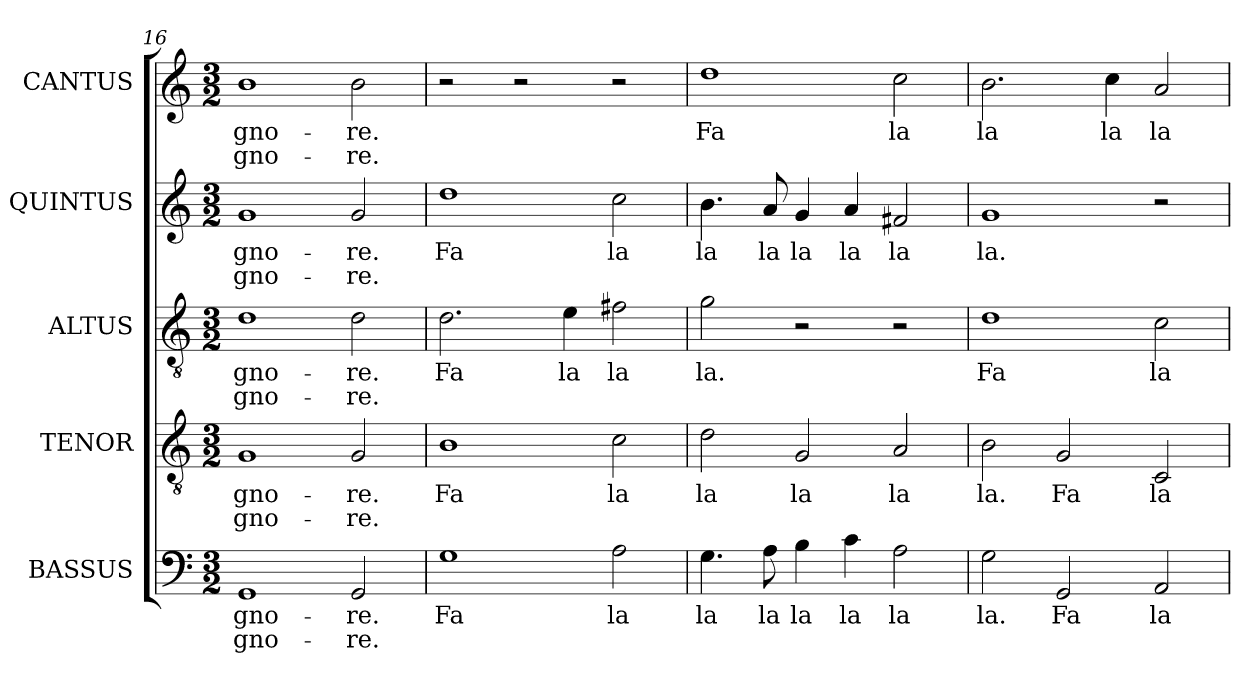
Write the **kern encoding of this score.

**kern	**text	**text	**kern	**text	**text	**kern	**text	**text	**kern	**text	**text	**kern	**text	**text
*part5	*part5	*part5	*part4	*part4	*part4	*part3	*part3	*part3	*part2	*part2	*part2	*part1	*part1	*part1
*staff5	*staff5	*staff5	*staff4	*staff4	*staff4	*staff3	*staff3	*staff3	*staff2	*staff2	*staff2	*staff1	*staff1	*staff1
*I"BASSUS	*	*	*I"TENOR	*	*	*I"ALTUS	*	*	*I"QUINTUS	*	*	*I"CANTUS	*	*
*I'B	*	*	*	*	*	*I'T	*	*	*	*	*	*I'S	*	*
*clefF4	*	*	*clefGv2	*	*	*clefGv2	*	*	*clefG2	*	*	*clefG2	*	*
*	*	*	*ITrd7c12	*	*	*ITrd7c12	*	*	*	*	*	*	*	*
*k[]	*	*	*k[]	*	*	*k[]	*	*	*k[]	*	*	*k[]	*	*
*C:	*	*	*C:	*	*	*C:	*	*	*C:	*	*	*C:	*	*
*M3/2	*	*	*M3/2	*	*	*M3/2	*	*	*M3/2	*	*	*M3/2	*	*
=16	=16	=16	=16	=16	=16	=16	=16	=16	=16	=16	=16	=16	=16	=16
!	!LO:LY:b:color=#000000	!LO:LY:b:color=#000000	!	!	!	!	!	!	!	!	!	!	!	!
!	!	!	!	!LO:LY:b:color=#000000	!LO:LY:b:color=#000000	!	!	!	!	!	!	!	!	!
!	!	!	!	!	!	!	!LO:LY:b:color=#000000	!LO:LY:b:color=#000000	!	!	!	!	!	!
!	!	!	!	!	!	!	!	!	!	!LO:LY:b:color=#000000	!LO:LY:b:color=#000000	!	!	!
!	!	!	!	!	!	!	!	!	!	!	!	!	!LO:LY:b:color=#000000	!LO:LY:b:color=#000000
1GGi	-gno-	-gno-	1GGi	-gno-	-gno-	1Di	-gno-	-gno-	1gi	-gno-	-gno-	1bi	-gno-	-gno-
!	!LO:LY:b:color=#000000	!LO:LY:b:color=#000000	!	!	!	!	!	!	!	!	!	!	!	!
!	!	!	!	!LO:LY:b:color=#000000	!LO:LY:b:color=#000000	!	!	!	!	!	!	!	!	!
!	!	!	!	!	!	!	!LO:LY:b:color=#000000	!LO:LY:b:color=#000000	!	!	!	!	!	!
!	!	!	!	!	!	!	!	!	!	!LO:LY:b:color=#000000	!LO:LY:b:color=#000000	!	!	!
!	!	!	!	!	!	!	!	!	!	!	!	!	!LO:LY:b:color=#000000	!LO:LY:b:color=#000000
2GGi/	-re.	-re.	2GGi/	-re.	-re.	2Di\	-re.	-re.	2gi/	-re.	-re.	2bi\	-re.	-re.
=17	=17	=17	=17	=17	=17	=17	=17	=17	=17	=17	=17	=17	=17	=17
!	!LO:LY:b:color=#000000	!	!	!	!	!	!	!	!	!	!	!	!	!
!	!	!	!	!LO:LY:b:color=#000000	!	!	!	!	!	!	!	!	!	!
!	!	!	!	!	!	!	!LO:LY:b:color=#000000	!	!	!	!	!	!	!
!	!	!	!	!	!	!	!	!	!	!LO:LY:b:color=#000000	!	!	!	!
1Gi	Fa	.	1BBi	Fa	.	2.Di\	Fa	.	1ddi	Fa	.	2r	.	.
.	.	.	.	.	.	.	.	.	.	.	.	2r	.	.
!	!	!	!	!	!	!	!LO:LY:b:color=#000000	!	!	!	!	!	!	!
.	.	.	.	.	.	4Ei\	la	.	.	.	.	.	.	.
!	!LO:LY:b:color=#000000	!	!	!	!	!	!	!	!	!	!	!	!	!
!	!	!	!	!LO:LY:b:color=#000000	!	!	!	!	!	!	!	!	!	!
!	!	!	!	!	!	!	!LO:LY:b:color=#000000	!	!	!	!	!	!	!
!	!	!	!	!	!	!	!	!	!	!LO:LY:b:color=#000000	!	!	!	!
2Ai\	la	.	2Ci\	la	.	2F#Xi\	la	.	2cci\	la	.	2r	.	.
=18	=18	=18	=18	=18	=18	=18	=18	=18	=18	=18	=18	=18	=18	=18
!	!LO:LY:b:color=#000000	!	!	!	!	!	!	!	!	!	!	!	!	!
!	!	!	!	!LO:LY:b:color=#000000	!	!	!	!	!	!	!	!	!	!
!	!	!	!	!	!	!	!LO:LY:b:color=#000000	!	!	!	!	!	!	!
!	!	!	!	!	!	!	!	!	!	!LO:LY:b:color=#000000	!	!	!	!
!	!	!	!	!	!	!	!	!	!	!	!	!	!LO:LY:b:color=#000000	!
4.Gi\	la	.	2Di\	la	.	2Gi\	la.	.	4.bi\	la	.	1ddi	Fa	.
!	!LO:LY:b:color=#000000	!	!	!	!	!	!	!	!	!	!	!	!	!
!	!	!	!	!	!	!	!	!	!	!LO:LY:b:color=#000000	!	!	!	!
8Ai\	la	.	.	.	.	.	.	.	8ai/	la	.	.	.	.
!	!LO:LY:b:color=#000000	!	!	!	!	!	!	!	!	!	!	!	!	!
!	!	!	!	!LO:LY:b:color=#000000	!	!	!	!	!	!	!	!	!	!
!	!	!	!	!	!	!	!	!	!	!LO:LY:b:color=#000000	!	!	!	!
4Bi\	la	.	2GGi/	la	.	2r	.	.	4gi/	la	.	.	.	.
!	!LO:LY:b:color=#000000	!	!	!	!	!	!	!	!	!	!	!	!	!
!	!	!	!	!	!	!	!	!	!	!LO:LY:b:color=#000000	!	!	!	!
4ci\	la	.	.	.	.	.	.	.	4ai/	la	.	.	.	.
!	!LO:LY:b:color=#000000	!	!	!	!	!	!	!	!	!	!	!	!	!
!	!	!	!	!LO:LY:b:color=#000000	!	!	!	!	!	!	!	!	!	!
!	!	!	!	!	!	!	!	!	!	!LO:LY:b:color=#000000	!	!	!	!
!	!	!	!	!	!	!	!	!	!	!	!	!	!LO:LY:b:color=#000000	!
2Ai\	la	.	2AAi/	la	.	2r	.	.	2f#Xi/	la	.	2cci\	la	.
!!LO:LB:g=z
=19	=19	=19	=19	=19	=19	=19	=19	=19	=19	=19	=19	=19	=19	=19
!	!LO:LY:b:color=#000000	!	!	!	!	!	!	!	!	!	!	!	!	!
!	!	!	!	!LO:LY:b:color=#000000	!	!	!	!	!	!	!	!	!	!
!	!	!	!	!	!	!	!LO:LY:b:color=#000000	!	!	!	!	!	!	!
!	!	!	!	!	!	!	!	!	!	!LO:LY:b:color=#000000	!	!	!	!
!	!	!	!	!	!	!	!	!	!	!	!	!	!LO:LY:b:color=#000000	!LO:LY:b:color=#000000
2Gi\	la.	.	2BBi\	la.	.	1Di	Fa	.	1gi	la.	.	2.bi\	la	.
!	!LO:LY:b:color=#000000	!	!	!	!	!	!	!	!	!	!	!	!	!
!	!	!	!	!LO:LY:b:color=#000000	!	!	!	!	!	!	!	!	!	!
2GGi/	Fa	.	2GGi/	Fa	.	.	.	.	.	.	.	.	.	.
!	!	!	!	!	!	!	!	!	!	!	!	!	!LO:LY:b:color=#000000	!
.	.	.	.	.	.	.	.	.	.	.	.	4cci\	la	.
!	!LO:LY:b:color=#000000	!	!	!	!	!	!	!	!	!	!	!	!	!
!	!	!	!	!LO:LY:b:color=#000000	!	!	!	!	!	!	!	!	!	!
!	!	!	!	!	!	!	!LO:LY:b:color=#000000	!	!	!	!	!	!	!
!	!	!	!	!	!	!	!	!	!	!	!	!	!LO:LY:b:color=#000000	!
2AAi/	la	.	2CCi/	la	.	2Ci\	la	.	2r	.	.	2ai/	la	.
=	=	=	=	=	=	=	=	=	=	=	=	=	=	=
*-	*-	*-	*-	*-	*-	*-	*-	*-	*-	*-	*-	*-	*-	*-
